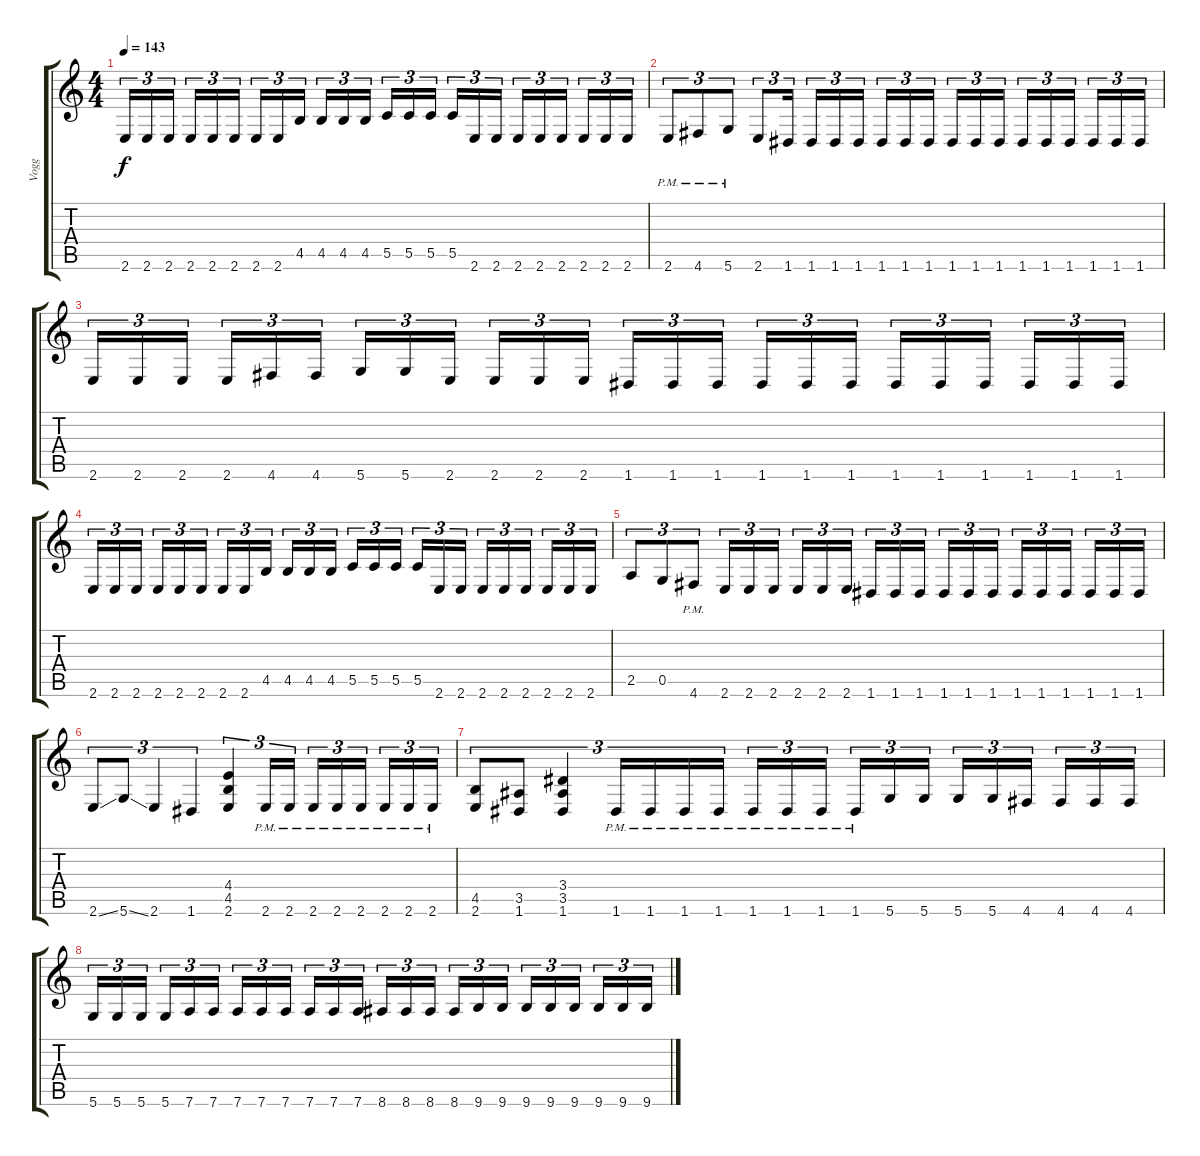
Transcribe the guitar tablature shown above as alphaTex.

\track ("Vogg" "Vogg") {instrument distortionguitar}
\staff {score tabs}
\tuning (D4 A3 F3 C3 G2 D2) {hide}
\ts (4 4)
\tempo 143
\clef g2
\ks c
2.6.16{tu (3 2) dy f} 2.6.16{tu (3 2)} 2.6.16{tu (3 2) beam splitsecondary} 2.6.16{tu (3 2)} 2.6.16{tu (3 2)} 2.6.16{tu (3 2)} 2.6.16{tu (3 2)} 2.6.16{tu (3 2)} 4.5.16{tu (3 2) beam splitsecondary} 4.5.16{tu (3 2)} 4.5.16{tu (3 2)} 4.5.16{tu (3 2)} 5.5.16{tu (3 2)} 5.5.16{tu (3 2)} 5.5.16{tu (3 2) beam splitsecondary} 5.5.16{tu (3 2)} 2.6.16{tu (3 2)} 2.6.16{tu (3 2)} 2.6.16{tu (3 2)} 2.6.16{tu (3 2)} 2.6.16{tu (3 2) beam splitsecondary} 2.6.16{tu (3 2)} 2.6.16{tu (3 2)} 2.6.16{tu (3 2)} |
2.6{pm}.8{tu (3 2)} 4.6{pm}.8{tu (3 2)} 5.6{pm}.8{tu (3 2)} 2.6.8{tu (3 2)} 1.6.16{tu (3 2) beam splitsecondary} 1.6.16{tu (3 2)} 1.6.16{tu (3 2)} 1.6.16{tu (3 2)} 1.6.16{tu (3 2)} 1.6.16{tu (3 2)} 1.6.16{tu (3 2) beam splitsecondary} 1.6.16{tu (3 2)} 1.6.16{tu (3 2)} 1.6.16{tu (3 2)} 1.6.16{tu (3 2)} 1.6.16{tu (3 2)} 1.6.16{tu (3 2) beam splitsecondary} 1.6.16{tu (3 2)} 1.6.16{tu (3 2)} 1.6.16{tu (3 2)} |
2.6.16{tu (3 2)} 2.6.16{tu (3 2)} 2.6.16{tu (3 2) beam splitsecondary} 2.6.16{tu (3 2)} 4.6.16{tu (3 2)} 4.6.16{tu (3 2)} 5.6.16{tu (3 2)} 5.6.16{tu (3 2)} 2.6.16{tu (3 2) beam splitsecondary} 2.6.16{tu (3 2)} 2.6.16{tu (3 2)} 2.6.16{tu (3 2)} 1.6.16{tu (3 2)} 1.6.16{tu (3 2)} 1.6.16{tu (3 2) beam splitsecondary} 1.6.16{tu (3 2)} 1.6.16{tu (3 2)} 1.6.16{tu (3 2)} 1.6.16{tu (3 2)} 1.6.16{tu (3 2)} 1.6.16{tu (3 2) beam splitsecondary} 1.6.16{tu (3 2)} 1.6.16{tu (3 2)} 1.6.16{tu (3 2)} |
2.6.16{tu (3 2)} 2.6.16{tu (3 2)} 2.6.16{tu (3 2) beam splitsecondary} 2.6.16{tu (3 2)} 2.6.16{tu (3 2)} 2.6.16{tu (3 2)} 2.6.16{tu (3 2)} 2.6.16{tu (3 2)} 4.5.16{tu (3 2) beam splitsecondary} 4.5.16{tu (3 2)} 4.5.16{tu (3 2)} 4.5.16{tu (3 2)} 5.5.16{tu (3 2)} 5.5.16{tu (3 2)} 5.5.16{tu (3 2) beam splitsecondary} 5.5.16{tu (3 2)} 2.6.16{tu (3 2)} 2.6.16{tu (3 2)} 2.6.16{tu (3 2)} 2.6.16{tu (3 2)} 2.6.16{tu (3 2) beam splitsecondary} 2.6.16{tu (3 2)} 2.6.16{tu (3 2)} 2.6.16{tu (3 2)} |
2.5.8{tu (3 2)} 0.5.8{tu (3 2)} 4.6{pm}.8{tu (3 2)} 2.6.16{tu (3 2)} 2.6.16{tu (3 2)} 2.6.16{tu (3 2) beam splitsecondary} 2.6.16{tu (3 2)} 2.6.16{tu (3 2)} 2.6.16{tu (3 2)} 1.6.16{tu (3 2)} 1.6.16{tu (3 2)} 1.6.16{tu (3 2) beam splitsecondary} 1.6.16{tu (3 2)} 1.6.16{tu (3 2)} 1.6.16{tu (3 2)} 1.6.16{tu (3 2)} 1.6.16{tu (3 2)} 1.6.16{tu (3 2) beam splitsecondary} 1.6.16{tu (3 2)} 1.6.16{tu (3 2)} 1.6.16{tu (3 2)} |
2.6{ss}.8{tu (3 2)} 5.6{ss}.8{tu (3 2)} 2.6.4{tu (3 2)} 1.6.4{tu (3 2)} (4.4 4.5 2.6).4{tu (3 2)} 2.6{pm}.16{tu (3 2)} 2.6{pm}.16{tu (3 2)} 2.6{pm}.16{tu (3 2)} 2.6{pm}.16{tu (3 2)} 2.6{pm}.16{tu (3 2) beam splitsecondary} 2.6{pm}.16{tu (3 2)} 2.6{pm}.16{tu (3 2)} 2.6{pm}.16{tu (3 2)} |
(4.5 2.6).8{tu (3 2)} (3.5 1.6).8{tu (3 2)} (3.4 3.5 1.6).4{tu (3 2)} 1.6{pm}.16{tu (3 2)} 1.6{pm}.16{tu (3 2)} 1.6{pm}.16{tu (3 2)} 1.6{pm}.16{tu (3 2)} 1.6{pm}.16{tu (3 2)} 1.6{pm}.16{tu (3 2)} 1.6{pm}.16{tu (3 2) beam splitsecondary} 1.6{pm}.16{tu (3 2)} 5.6.16{tu (3 2)} 5.6.16{tu (3 2)} 5.6.16{tu (3 2)} 5.6.16{tu (3 2)} 4.6.16{tu (3 2) beam splitsecondary} 4.6.16{tu (3 2)} 4.6.16{tu (3 2)} 4.6.16{tu (3 2)} |
5.6.16{tu (3 2)} 5.6.16{tu (3 2)} 5.6.16{tu (3 2) beam splitsecondary} 5.6.16{tu (3 2)} 7.6.16{tu (3 2)} 7.6.16{tu (3 2)} 7.6.16{tu (3 2)} 7.6.16{tu (3 2)} 7.6.16{tu (3 2) beam splitsecondary} 7.6.16{tu (3 2)} 7.6.16{tu (3 2)} 7.6.16{tu (3 2)} 8.6.16{tu (3 2)} 8.6.16{tu (3 2)} 8.6.16{tu (3 2) beam splitsecondary} 8.6.16{tu (3 2)} 9.6.16{tu (3 2)} 9.6.16{tu (3 2)} 9.6.16{tu (3 2)} 9.6.16{tu (3 2)} 9.6.16{tu (3 2) beam splitsecondary} 9.6.16{tu (3 2)} 9.6.16{tu (3 2)} 9.6.16{tu (3 2)}
